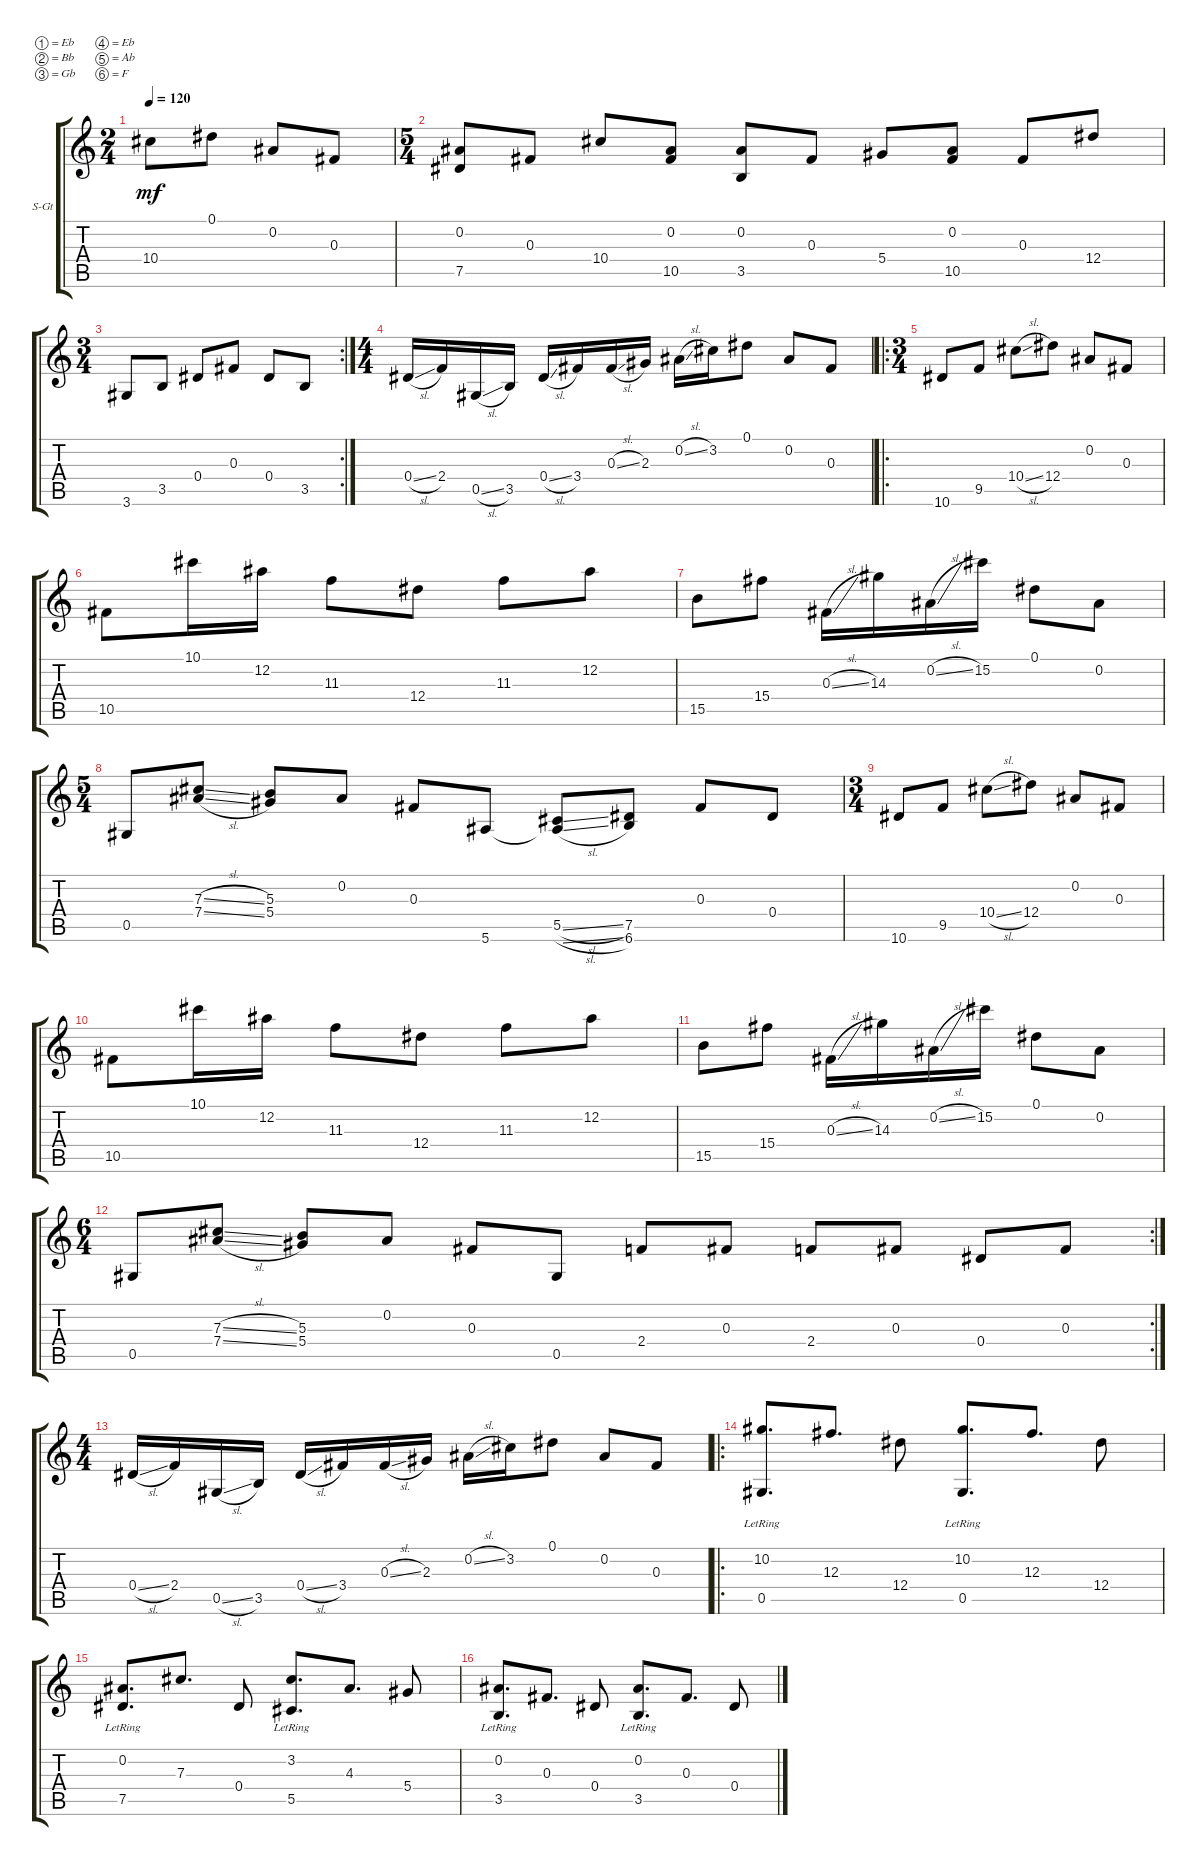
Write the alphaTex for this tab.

\defaultSystemsLayout 4
\bracketExtendMode groupsimilarinstruments
\firstSystemTrackNameOrientation horizontal
\otherSystemsTrackNameOrientation horizontal
\track ("Steel Guitar" "S-Gt") {instrument acousticguitarsteel}
\staff {score tabs}
\tuning (Eb4 Bb3 Gb3 Eb3 Ab2 F2)
\ts (2 4)
\tempo 120
\clef g2
\ks c
10.4.8{dy mf} 0.1.8 0.2.8 0.3.8 |
\ts (5 4)
(7.5 0.2).8 0.3.8 10.4.8 (10.5 0.2).8 (3.5 0.2).8 0.3.8 5.4.8 (10.5 0.2).8 0.3.8 12.4.8 |
\rc 2
\ts (3 4)
3.6.8 3.5.8 0.4.8 0.3.8 0.4.8 3.5.8 |
\ts (4 4)
0.4{sl}.16 2.4.16 0.5{sl}.16 3.5.16 0.4{sl}.16 3.4.16 0.3{sl}.16 2.3.16 0.2{sl}.16 3.2.16 0.1.8 0.2.8 0.3.8 |
\ro
\ts (3 4)
10.6.8 9.5.8 10.4{sl}.8 12.4.8 0.2.8 0.3.8 |
10.5.8 10.1.16 12.2.16 11.3.8 12.4.8 11.3.8 12.2.8 |
15.5.8 15.4.8 0.3{sl}.16 14.3.16 0.2{sl}.16 15.2.16 0.1.8 0.2.8 |
\ts (5 4)
0.5.8 (7.3{sl} 7.4{sl}).8 (5.4 5.3).8 0.2.8 0.3.8 5.6.8 (5.5{sl} 5.6{sl t}).8 (7.5 6.6).8 0.3.8 0.4.8 |
\ts (3 4)
10.6.8 9.5.8 10.4{sl}.8 12.4.8 0.2.8 0.3.8 |
10.5.8 10.1.16 12.2.16 11.3.8 12.4.8 11.3.8 12.2.8 |
15.5.8 15.4.8 0.3{sl}.16 14.3.16 0.2{sl}.16 15.2.16 0.1.8 0.2.8 |
\rc 2
\ts (6 4)
0.5.8 (7.3{sl} 7.4{sl}).8 (5.4 5.3).8 0.2.8 0.3.8 0.5.8 2.4.8 0.3.8 2.4.8 0.3.8 0.4.8 0.3.8 |
\ts (4 4)
0.4{sl}.16 2.4.16 0.5{sl}.16 3.5.16 0.4{sl}.16 3.4.16 0.3{sl}.16 2.3.16 0.2{sl}.16 3.2.16 0.1.8 0.2.8 0.3.8 |
\ro
(10.2{lr} 0.5{lr}).8{d} 12.3.8{d} 12.4.8 (0.5{lr} 10.2{lr}).8{d} 12.3.8{d} 12.4.8 |
(7.5{lr} 0.2{lr}).8{d} 7.3.8{d} 0.4.8 (3.2{lr} 5.5{lr}).8{d} 4.3.8{d} 5.4.8 |
(3.5{lr} 0.2{lr}).8{d} 0.3.8{d} 0.4.8 (3.5{lr} 0.2{lr}).8{d} 0.3.8{d} 0.4.8
